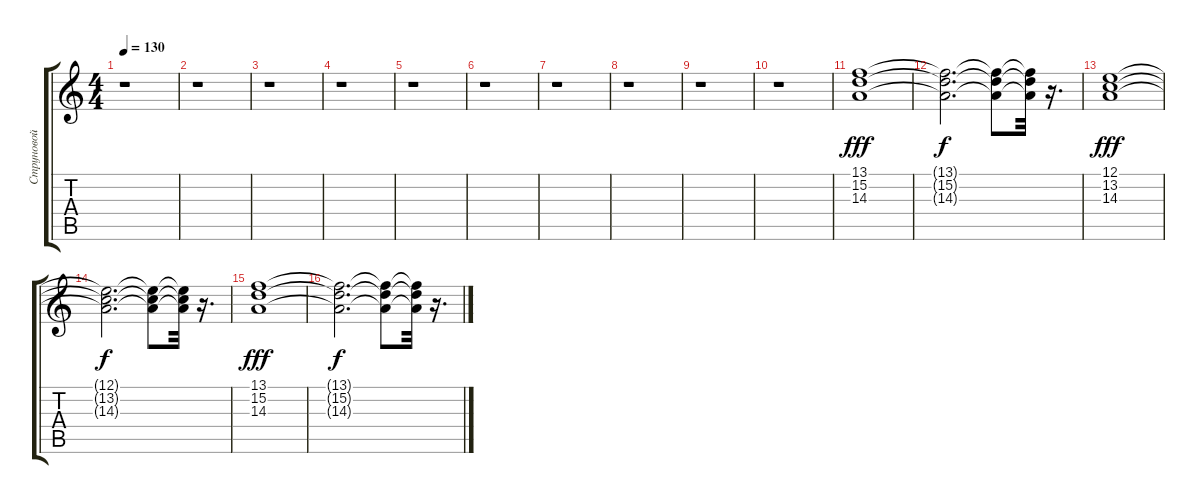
\track ("Струновой оркестр 3" "Струновой ") {instrument stringensemble1}
\staff {score tabs}
\tuning (E4 B3 G3 D3 A2 E2) {hide}
\ts (4 4)
\tempo 130
\clef g2
\ks c
r.1{dy fff} |
r.1 |
r.1 |
r.1 |
r.1 |
r.1 |
r.1 |
r.1 |
r.1 |
r.1 |
(13.1 15.2 14.3).1 |
(13.1{t} 15.2{t} 14.3{t}).2{d dy f} (13.1{t} 15.2{t} 14.3{t}).8 (13.1{t} 15.2{t} 14.3{t}).32 r.16{d} |
(12.1 13.2 14.3).1{dy fff} |
(12.1{t} 13.2{t} 14.3{t}).2{d dy f} (12.1{t} 13.2{t} 14.3{t}).8 (12.1{t} 13.2{t} 14.3{t}).32 r.16{d} |
(13.1 15.2 14.3).1{dy fff} |
(13.1{t} 15.2{t} 14.3{t}).2{d dy f} (13.1{t} 15.2{t} 14.3{t}).8 (13.1{t} 15.2{t} 14.3{t}).32 r.16{d}
